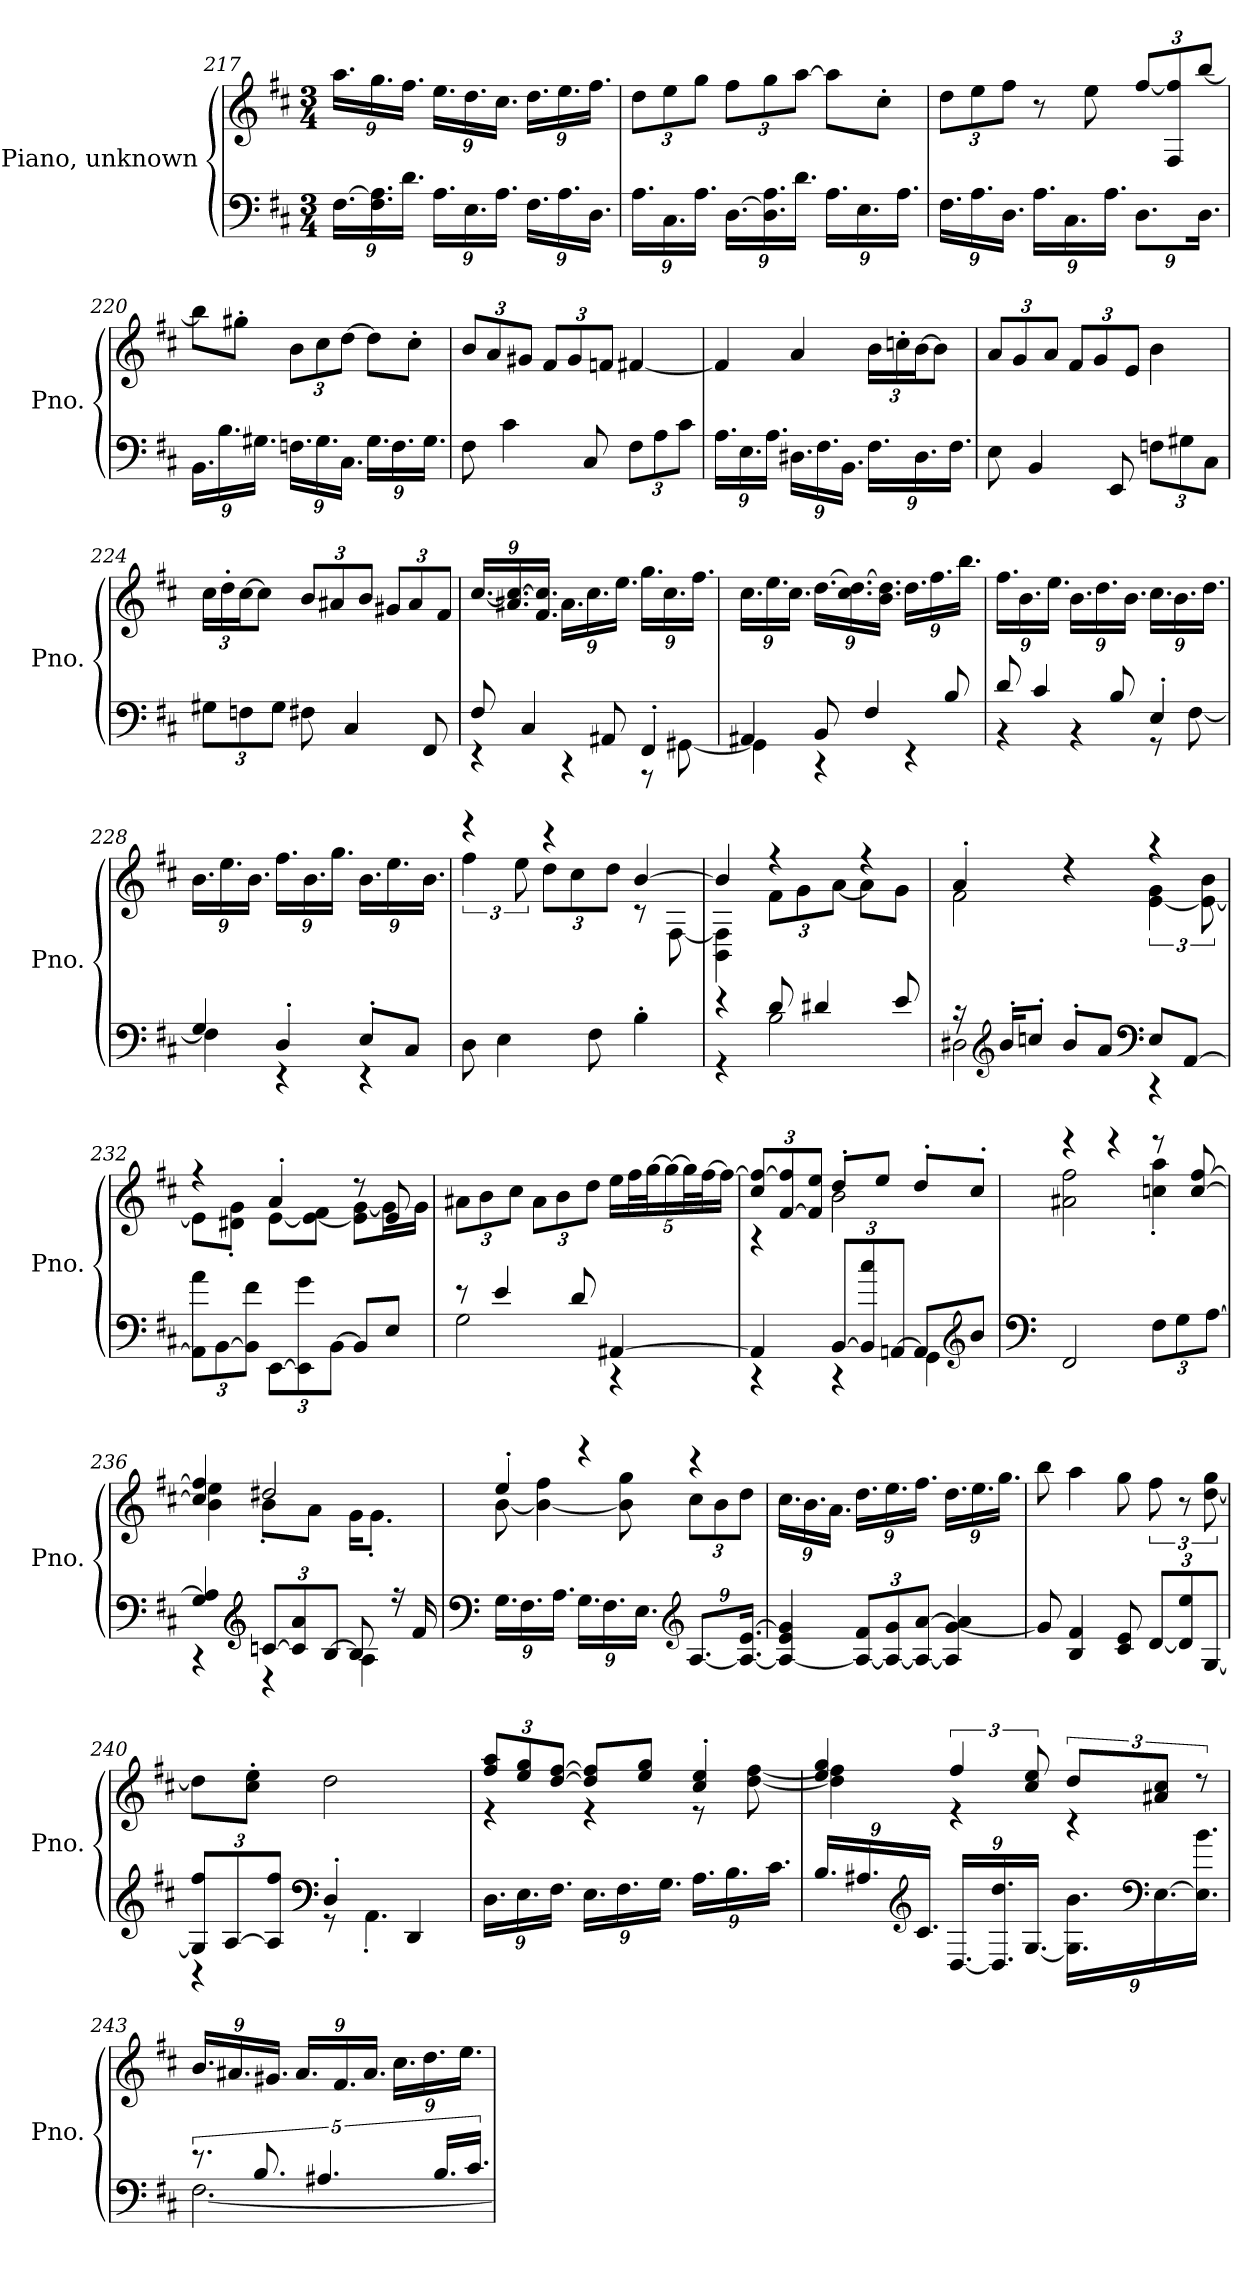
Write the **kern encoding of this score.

**kern	**kern
*part1	*part1
*staff2	*staff1
*I"Piano, unknown	*
*I'Pno.	*
!!LO:LB:g=z
*clefF4	*clefG2
*k[f#c#]	*k[f#c#]
*M3/4	*M3/4
*Xbrackettup	*Xbrackettup
=217	=217
[18.F#\LL	18.aa\LL
18.F#\] 18.A\	18.gg\
18.d\JJ	18.ff#\JJ
18.A\LL	18.ee\LL
18.E\	18.dd\
18.A\JJ	18.cc#\JJ
18.F#\LL	18.dd\LL
18.A\	18.ee\
18.D\JJ	18.ff#\JJ
=218	=218
18.A\LL	12dd\L
18.C#\	12ee\
18.A\JJ	12gg\J
[18.D\LL	12ff#\L
18.D\] 18.A\	12gg\
18.d\JJ	[12aa\J
18.A\LL	8aa\L]
18.E\	.
.	8cc#'\J
18.A\JJ	.
=219	=219
18.F#\LL	12dd\L
18.A\	12ee\
18.D\JJ	12ff#\J
18.A\LL	8r
18.C#\	.
.	8ee\
18.A\JJ	.
9.D\L	[12ff#/L
.	12F#/ 12ff#/]
18.D\Jk	[12bb/J
!!LO:LB:g=z
=220	=220
18.BB\LL	8bb\L]
18.B\	.
.	8gg#X'\J
18.G#X\JJ	.
18.Fn\LL	12b\L
18.G#\	12cc#\
18.C#\JJ	[12dd\J
18.G#\LL	8dd\L]
18.F\	.
.	8cc#'\J
18.G#\JJ	.
=221	=221
8F#\	12b/L
.	12a/
4c#\	.
.	12g#X/J
.	12f#/L
.	12g#/
8C#/	.
.	12fn/J
12F#\L	[4f#X/
12A\	.
12c#\J	.
=222	=222
18.A\LL	4f#/]
18.E\	.
18.A\JJ	.
18.D#X\LL	4a/
18.F#\	.
18.BB\JJ	.
18.F#\LL	24b\LL
.	24ccn'\
18.D#\	[24b\J
.	8b\J]
18.F#\JJ	.
!!LO:LB:g=z
=223	=223
8E\	12a/L
.	12g/
4BB/	.
.	12a/J
.	12f#/L
.	12g/
8EE/	.
.	12e/J
12Fn\L	4b\
12G#X\	.
12C#\J	.
=224	=224
12G#X\L	24cc#\LL
.	24dd'\
12Fn\	[24cc#\J
.	8cc#\J]
12G#\J	.
8F#X\	12b/L
.	12a#X/
4C#/	.
.	12b/J
.	12g#X/L
.	12a#/
8FF#/	.
.	12f#/J
=225	=225
*^	*
8F#/	4r	[18.cc#/LL
.	.	18.a#X/ 18.cc#/_
4C#/	.	.
.	.	18.f#/ 18.cc#/]JJ
.	4r	18.a#\LL
.	.	18.cc#\
8AA#X/	.	.
.	.	18.ee\JJ
4FF#'/	8r	18.gg\LL
.	.	18.cc#\
.	[8GG#X\	.
.	.	18.ff#\JJ
!!LO:LB:g=z
=226	=226	=226
4AA#X/	4GG#\]	18.cc#\LL
.	.	18.ee\
.	.	18.cc#\JJ
8BB/	4r	[18.dd\LL
.	.	18.cc#\ 18.dd\_
4F#/	.	.
.	.	18.b\ 18.dd\]JJ
.	4r	18.dd\LL
.	.	18.ff#\
8B/	.	.
.	.	18.bb\JJ
=227	=227	=227
8d/	4r	18.ff#\LL
.	.	18.b\
4c#/	.	.
.	.	18.ee\JJ
.	4r	18.b\LL
.	.	18.dd\
8B/	.	.
.	.	18.b\JJ
4E'/	8r	18.cc#\LL
.	.	18.b\
.	[8F#\	.
.	.	18.dd\JJ
=228	=228	=228
4G/	4F#\]	18.b\LL
.	.	18.ee\
.	.	18.b\JJ
4D'/	4r	18.ff#\LL
.	.	18.b\
.	.	18.gg\JJ
8E'/L	4r	18.b\LL
.	.	18.ee\
8C#/J	.	.
.	.	18.b\JJ
*v	*v	*
!!LO:LB:g=z
=229	=229
*	*^
*	*	*brackettup
8D\	4r	6ff#\
4E\	.	.
.	.	12ee\
*	*	*Xbrackettup
.	4r	12dd\L
.	.	12cc#\
8F#\	.	.
.	.	12dd\J
4B'\	[4b/	8r
.	.	[8F#\
=230	=230	=230
*^	*	*
4r	4r	4b/]	4BB\ 4F#\]
8d/	2B\	4r	12f#\L
.	.	.	12g\
4d#X/	.	.	.
.	.	.	[12a\J
.	.	4r	8a\L]
8e/	.	.	8g\J
=231	=231	=231	=231
16r	2D#X\	4a'/	2f#\
*clefG2	*	*	*
16b'/KL	.	.	.
8ccn'/J	.	.	.
8b'/L	.	4r	.
8a/J	.	.	.
*clefF4	*	*	*
*	*	*	*brackettup
8E/L	4r	4r	[6e\ 6g\
[8AA/J	.	.	.
.	.	.	12e\_ 12b\
*v	*v	*	*
=232	=232	=232
12AA\] 12a\L	4r	8e\L]
[12BB\	.	.
.	.	8d#X\' 8g\'J
12BB\] 12f#\J	.	.
[12EE\L	4a'/	[8e\L
12EE\] 12g\	.	.
.	.	8e\_ 8f#\J
[12BB\J	.	.
8BB/L]	8r	8e\] [8g\L
8E/J	8e/	16g\L]
.	.	16g\JJ
*	*v	*v
!!LO:PB:g=z
=233	=233
*^	*
*	*	*Xbrackettup
8r	2G\	12a#X\L
.	.	12b\
4e/	.	.
.	.	12cc#\J
.	.	12a#\L
.	.	12b\
8d/	.	.
.	.	12dd\J
[4AA#X/	4r	20ee\LL
.	.	40ff#\L
.	.	[40gg\J
.	.	20gg\_
.	.	40gg\L]
.	.	[40ff#\J
.	.	20ff#\JJ_
=234	=234	=234
*	*	*^
4AA#/]	4r	12cc#/ 12ff#/_L	4r
.	.	[12f#/ 12ff#/]	.
.	.	12f#/] 12ee/J	.
[12BB/L	4r	8dd'/L	2b\
12BB/] 12cc#/	.	.	.
.	.	8ee/J	.
[12AAn/J	.	.	.
8AA/L]	4GG\	8dd'/L	.
*clefG2	*	*	*
8b/J	.	8cc#'/J	.
*v	*v	*	*
=235	=235	=235
*clefF4	*	*
2FF#/	4r	2a#X\ 2ff#\
.	4r	.
12F#\L	8r	4ccn\' 4aa\'
12G\	.	.
.	[8cc/ [8ff#/	.
[12A\J	.	.
!!LO:LB:g=z	!!
=236	=236	=236
*^	*	*
4G/ 4A/]	4r	4cc/] 4ff#/]	4b\ 4ee\
*clefG2	*	*	*
[12cn/L	4r	2dd#X/	8b'\L
12c/] 12a/	.	.	.
.	.	.	8a\J
[12B/J	.	.	.
8B/]	4A\	.	16g\KL
.	.	.	8.g'\J
16r	.	.	.
16f#/	.	.	.
*v	*v	*	*
=237	=237	=237
*clefF4	*	*
18.G\LL	4ee'/	[8b\
18.F#\	.	.
.	.	4b\_ 4ff#\
18.A\JJ	.	.
18.G\LL	4r	.
18.F#\	.	.
.	.	8b\] 8gg\
18.E\JJ	.	.
*clefG2	*	*
[9.A/L	4r	12cc#\L
.	.	12b\
18.A/_ [18.e/Jk	.	12dd\J
*	*v	*v
=238	=238
4A/_ 4e/] 4g/	18.cc#\LL
.	18.b\
.	18.a\JJ
12A/_ 12f#/L	18.dd\LL
12A/_ 12g/	18.ee\
12A/_ [12a/J	18.ff#\JJ
4A/] [4g/ 4a/]	18.dd\LL
.	18.ee\
.	18.gg\JJ
!!LO:LB:g=z
=239	=239
8g/]	8bb\
4B/ 4f#/	4aa\
8c#/ 8e/	8gg\
*	*brackettup
[12d/L	12ff#\
12d/] 12ee/	12r
[12G/J	[12dd\ 12gg\
=240	=240
*^	*
12G/] 12ff#/L	4r	8dd\L]
[12A/	.	.
.	.	8cc#\' 8ee\'J
12A/] 12ff#/J	.	.
*clefF4	*	*
4D'/	8r	2dd\
.	4.AA'\	.
4DD/	.	.
*v	*v	*
=241	=241
*	*Xbrackettup
*	*^
18.D\LL	12ff#/ 12aa/L	4r
18.E\	12ee/ 12gg/	.
18.F#\JJ	[12dd/ [12ff#/J	.
18.E\LL	8dd/] 8ff#/]L	4r
18.F#\	.	.
.	8ee/ 8gg/J	.
18.G\JJ	.	.
18.A\LL	4cc#/' 4ee/'	8r
18.B\	.	.
.	.	[8dd\ [8ff#\
18.c#\JJ	.	.
!!LO:LB:g=z	!!
=242	=242	=242
18.B/LL	4ee/ 4gg/	4dd\] 4ff#\]
18.A#X/	.	.
*clefG2	*	*
18.c#/JJ	.	.
*	*brackettup	*
[18.D/LL	6ff#/	4r
18.D/] 18.dd/	.	.
[18.G/JJ	12cc#/ 12ee/	.
18.G\] 18.b\LL	12dd/L	4r
*clefF4	*	*
[18.E\	12a#X/ 12cc#/J	.
18.E\] 18.b\JJ	12r	.
*	*v	*v
=243	=243
*brackettup	*Xbrackettup
*^	*
10.r	[2.F#\	18.b/LL
.	.	18.a#X/
10.B/	.	.
.	.	18.g#X/JJ
.	.	18.a#/LL
5.A#X/	.	.
.	.	18.f#/
.	.	18.a#/JJ
.	.	18.cc#\LL
.	.	18.dd\
20.B/LL	.	.
.	.	18.ee\JJ
20.c#/JJ	.	.
*v	*v	*
=	=
*-	*-
